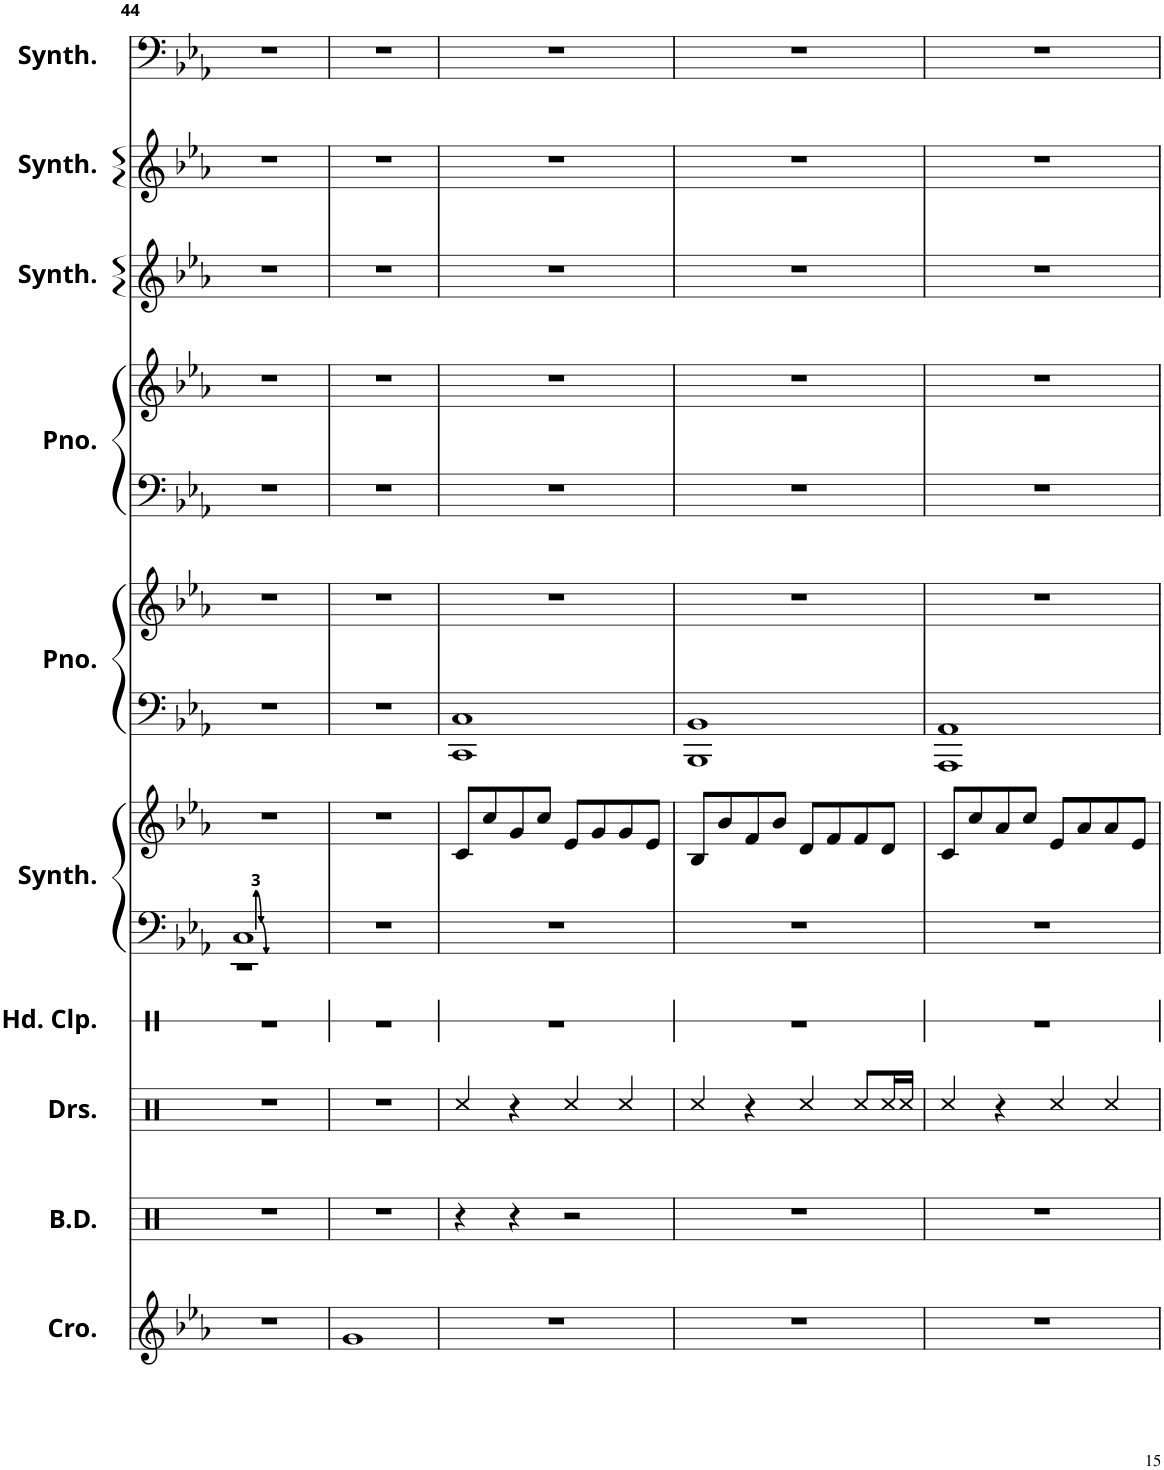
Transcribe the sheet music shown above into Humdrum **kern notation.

**kern	**kern	**kern	**kern	**kern	**kern	**kern	**kern	**kern	**kern	**kern	**kern	**kern
*part10	*part9	*part8	*part7	*part6	*part6	*part5	*part5	*part4	*part4	*part3	*part2	*part1
*staff13	*staff12	*staff11	*staff10	*staff9	*staff8	*staff7	*staff6	*staff5	*staff4	*staff3	*staff2	*staff1
*I"REVERSE CYMBAL	*I"BASS DRUMS	*I"Percussion	*I"CLAP	*I"LEAD BASS SYNTH	*	*I"MELODY PIANO	*	*I"ACCOMPANIMENT PIANO	*	*I"SQUARE SYNTH	*I"SINE SYNTH	*I"SAW SYNTH
*	*I'B.D.	*	*	*I'Synth.	*	*I'Pno.	*	*I'Pno.	*	*I'Synth.	*I'Synth.	*I'Synth.
!!LO:PB:g=z
*clefG2	*clefX	*clefX	*clefX	*clefF4	*clefG2	*clefF4	*clefG2	*clefF4	*clefG2	*clefG2	*clefG2	*clefF4
*Trd-14c-24	*	*	*	*	*	*	*	*	*	*	*	*
*k[b-e-a-]	*k[]	*k[]	*k[]	*k[b-e-a-]	*k[b-e-a-]	*k[b-e-a-]	*k[b-e-a-]	*k[b-e-a-]	*k[b-e-a-]	*k[b-e-a-]	*k[b-e-a-]	*k[b-e-a-]
*M4/4	*M4/4	*M4/4	*M4/4	*M4/4	*M4/4	*M4/4	*M4/4	*M4/4	*M4/4	*M4/4	*M4/4	*M4/4
=44	=44	=44	=44	=44	=44	=44	=44	=44	=44	=44	=44	=44
*	*	*	*	*^	*	*	*	*	*	*	*	*
1r	1r	1r	1r	1C	1r	1r	1r	1r	1r	1r	1r	1r	1r
*	*	*	*	*v	*v	*	*	*	*	*	*	*	*
=45	=45	=45	=45	=45	=45	=45	=45	=45	=45	=45	=45	=45
1g	1r	1r	1r	1r	1r	1r	1r	1r	1r	1r	1r	1r
=46	=46	=46	=46	=46	=46	=46	=46	=46	=46	=46	=46	=46
1r	4r	4Rcc/	1r	1r	8c/L	1CC 1C	1r	1r	1r	1r	1r	1r
.	.	.	.	.	8cc/	.	.	.	.	.	.	.
.	4r	4r	.	.	8g/	.	.	.	.	.	.	.
.	.	.	.	.	8cc/J	.	.	.	.	.	.	.
.	2r	4Rcc/	.	.	8e-/L	.	.	.	.	.	.	.
.	.	.	.	.	8g/	.	.	.	.	.	.	.
.	.	4Rcc/	.	.	8g/	.	.	.	.	.	.	.
.	.	.	.	.	8e-/J	.	.	.	.	.	.	.
=47	=47	=47	=47	=47	=47	=47	=47	=47	=47	=47	=47	=47
1r	1r	4Rcc/	1r	1r	8B-/L	1BBB- 1BB-	1r	1r	1r	1r	1r	1r
.	.	.	.	.	8b-/	.	.	.	.	.	.	.
.	.	4r	.	.	8f/	.	.	.	.	.	.	.
.	.	.	.	.	8b-/J	.	.	.	.	.	.	.
.	.	4Rcc/	.	.	8d/L	.	.	.	.	.	.	.
.	.	.	.	.	8f/	.	.	.	.	.	.	.
.	.	8Rcc/L	.	.	8f/	.	.	.	.	.	.	.
.	.	16Rcc/L	.	.	8d/J	.	.	.	.	.	.	.
.	.	16Rcc/JJ	.	.	.	.	.	.	.	.	.	.
=48	=48	=48	=48	=48	=48	=48	=48	=48	=48	=48	=48	=48
1r	1r	4Rcc/	1r	1r	8c/L	1AAA- 1AA-	1r	1r	1r	1r	1r	1r
.	.	.	.	.	8cc/	.	.	.	.	.	.	.
.	.	4r	.	.	8a-/	.	.	.	.	.	.	.
.	.	.	.	.	8cc/J	.	.	.	.	.	.	.
.	.	4Rcc/	.	.	8e-/L	.	.	.	.	.	.	.
.	.	.	.	.	8a-/	.	.	.	.	.	.	.
.	.	4Rcc/	.	.	8a-/	.	.	.	.	.	.	.
.	.	.	.	.	8e-/J	.	.	.	.	.	.	.
=	=	=	=	=	=	=	=	=	=	=	=	=
*-	*-	*-	*-	*-	*-	*-	*-	*-	*-	*-	*-	*-
